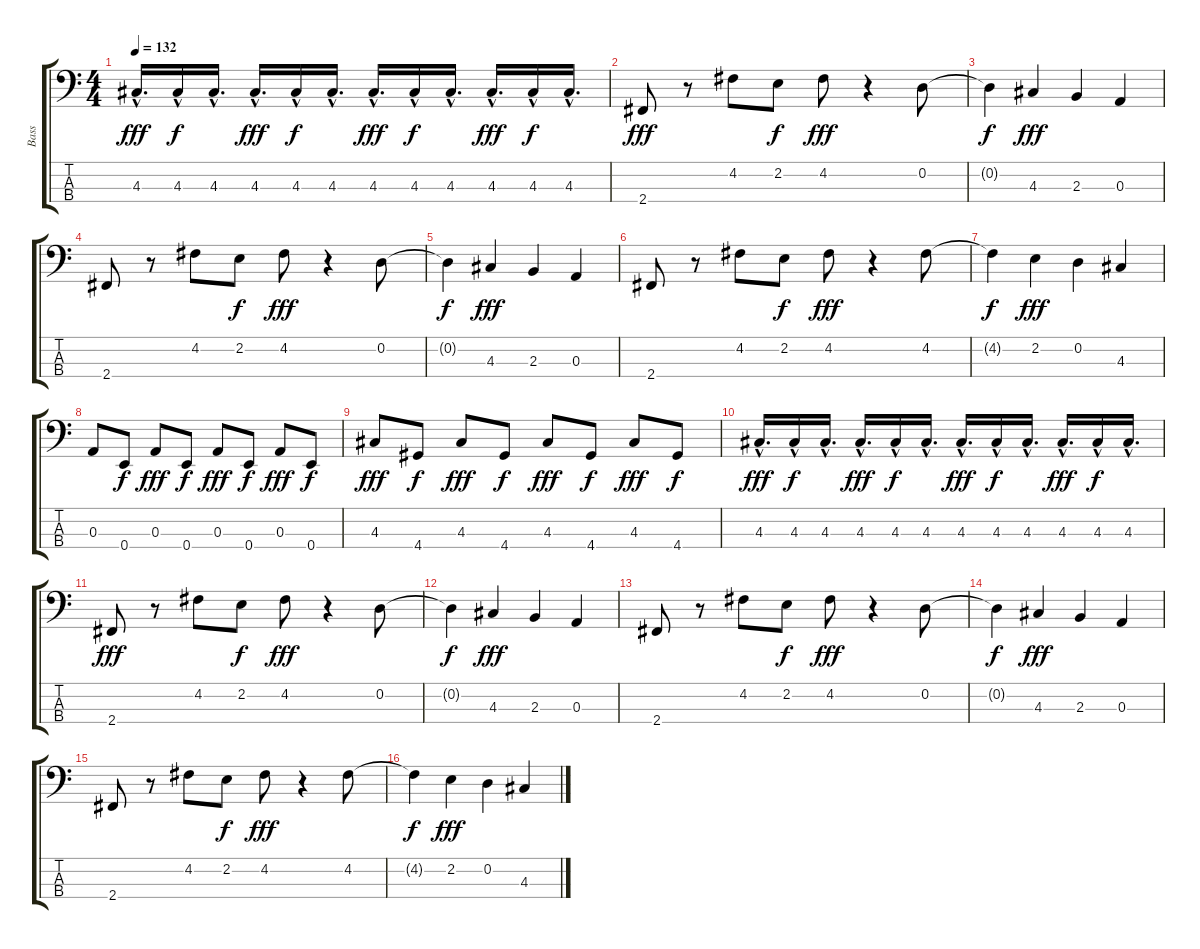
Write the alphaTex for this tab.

\track ("Bass" "Bass") {instrument electricbasspick}
\staff {score tabs}
\tuning (G2 D2 A1 E1) {hide}
\ts (4 4)
\tempo 132
\clef f4
\ks c
4.3{hac}.16{d dy fff} 4.3{hac}.16{dy f} 4.3{hac}.16{d} 4.3{hac}.16{d dy fff} 4.3{hac}.16{dy f} 4.3{hac}.16{d} 4.3{hac}.16{d dy fff} 4.3{hac}.16{dy f} 4.3{hac}.16{d} 4.3{hac}.16{d dy fff} 4.3{hac}.16{dy f} 4.3{hac}.16{d} |
2.4.8{dy fff} r.8 4.2.8 2.2.8{dy f} 4.2.8{dy fff} r.4 0.2.8 |
0.2{t}.4{dy f} 4.3.4{dy fff} 2.3.4 0.3.4 |
2.4.8 r.8 4.2.8 2.2.8{dy f} 4.2.8{dy fff} r.4 0.2.8 |
0.2{t}.4{dy f} 4.3.4{dy fff} 2.3.4 0.3.4 |
2.4.8 r.8 4.2.8 2.2.8{dy f} 4.2.8{dy fff} r.4 4.2.8 |
4.2{t}.4{dy f} 2.2.4{dy fff} 0.2.4 4.3.4 |
0.3.8 0.4.8{dy f} 0.3.8{dy fff} 0.4.8{dy f} 0.3.8{dy fff} 0.4.8{dy f} 0.3.8{dy fff} 0.4.8{dy f} |
4.3.8{dy fff} 4.4.8{dy f} 4.3.8{dy fff} 4.4.8{dy f} 4.3.8{dy fff} 4.4.8{dy f} 4.3.8{dy fff} 4.4.8{dy f} |
4.3{hac}.16{d dy fff} 4.3{hac}.16{dy f} 4.3{hac}.16{d} 4.3{hac}.16{d dy fff} 4.3{hac}.16{dy f} 4.3{hac}.16{d} 4.3{hac}.16{d dy fff} 4.3{hac}.16{dy f} 4.3{hac}.16{d} 4.3{hac}.16{d dy fff} 4.3{hac}.16{dy f} 4.3{hac}.16{d} |
2.4.8{dy fff} r.8 4.2.8 2.2.8{dy f} 4.2.8{dy fff} r.4 0.2.8 |
0.2{t}.4{dy f} 4.3.4{dy fff} 2.3.4 0.3.4 |
2.4.8 r.8 4.2.8 2.2.8{dy f} 4.2.8{dy fff} r.4 0.2.8 |
0.2{t}.4{dy f} 4.3.4{dy fff} 2.3.4 0.3.4 |
2.4.8 r.8 4.2.8 2.2.8{dy f} 4.2.8{dy fff} r.4 4.2.8 |
4.2{t}.4{dy f} 2.2.4{dy fff} 0.2.4 4.3.4
